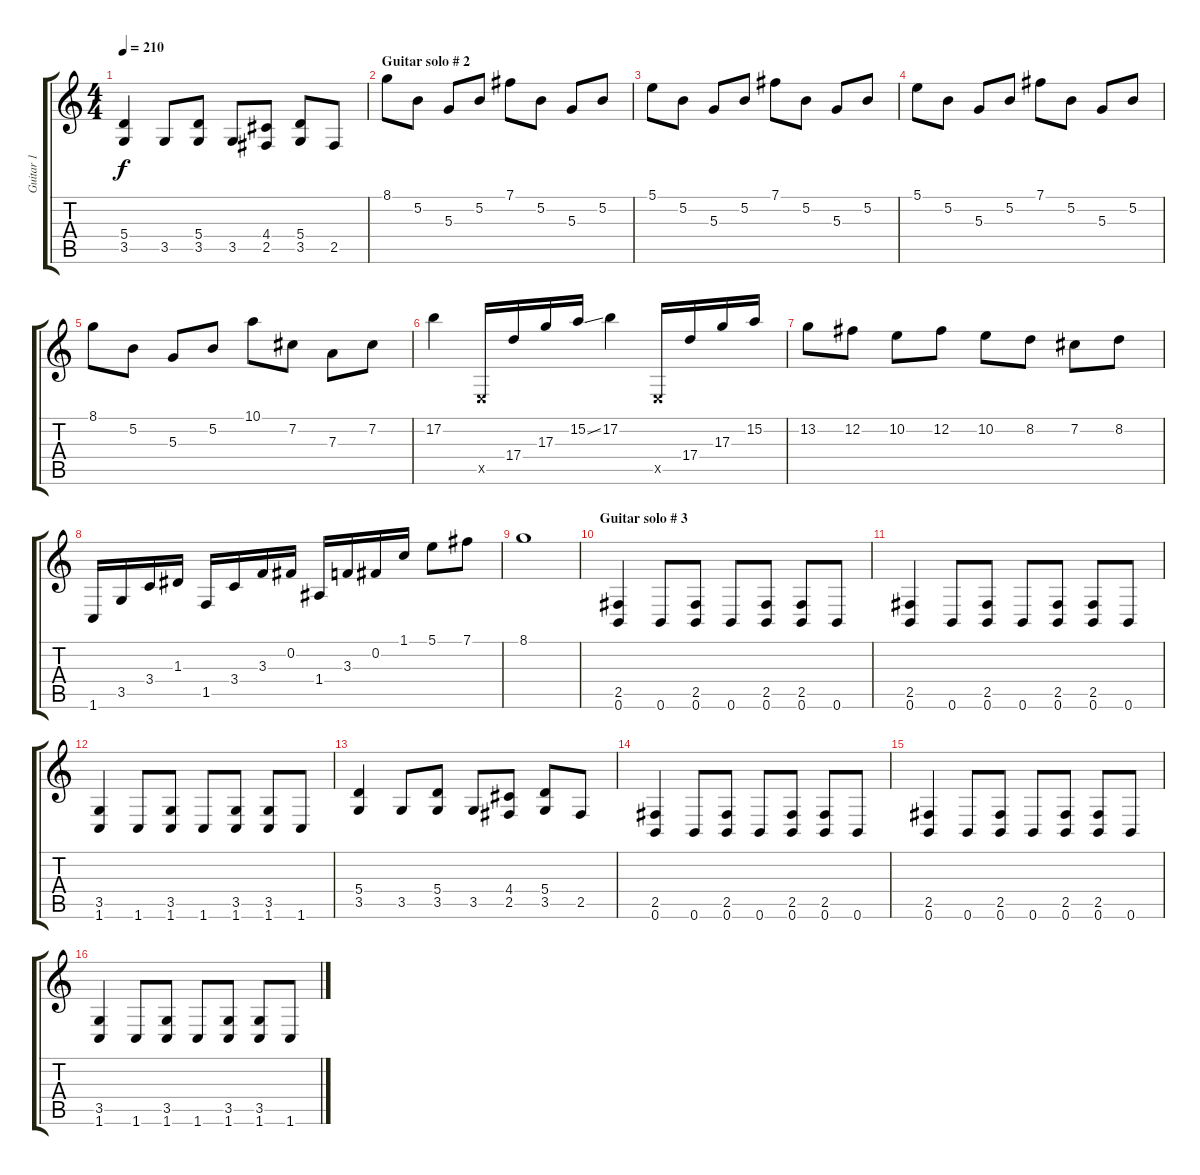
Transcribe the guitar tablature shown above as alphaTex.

\track ("Guitar 1" "Guitar 1") {instrument distortionguitar}
\staff {score tabs}
\tuning (B3 Gb3 D3 A2 E2 B1) {hide}
\ts (4 4)
\tempo 210
\clef g2
\ks c
(5.4 3.5).4{dy f} 3.5.8 (5.4 3.5).8 3.5.8 (4.4 2.5).8 (5.4 3.5).8 2.5.8 |
\section ("" "Guitar solo # 2")
8.1.8 5.2.8 5.3.8 5.2.8 7.1.8 5.2.8 5.3.8 5.2.8 |
5.1.8 5.2.8 5.3.8 5.2.8 7.1.8 5.2.8 5.3.8 5.2.8 |
5.1.8 5.2.8 5.3.8 5.2.8 7.1.8 5.2.8 5.3.8 5.2.8 |
8.1.8 5.2.8 5.3.8 5.2.8 10.1.8 7.2.8 7.3.8 7.2.8 |
17.2.4 0.5{x}.16 17.4.16 17.3.16 15.2{ss}.16 17.2.4 0.5{x}.16 17.4.16 17.3.16 15.2.16 |
13.2.8 12.2.8 10.2.8 12.2.8 10.2.8 8.2.8 7.2.8 8.2.8 |
1.6.16 3.5.16 3.4.16 1.3.16 1.5.16 3.4.16 3.3.16 0.2.16 1.4.16 3.3.16 0.2.16 1.1.16 5.1.8 7.1.8 |
8.1.1 |
\section ("" "Guitar solo # 3")
(2.5 0.6).4 0.6.8 (2.5 0.6).8 0.6.8 (2.5 0.6).8 (2.5 0.6).8 0.6.8 |
(2.5 0.6).4 0.6.8 (2.5 0.6).8 0.6.8 (2.5 0.6).8 (2.5 0.6).8 0.6.8 |
(3.5 1.6).4 1.6.8 (3.5 1.6).8 1.6.8 (3.5 1.6).8 (3.5 1.6).8 1.6.8 |
(5.4 3.5).4 3.5.8 (5.4 3.5).8 3.5.8 (4.4 2.5).8 (5.4 3.5).8 2.5.8 |
(2.5 0.6).4 0.6.8 (2.5 0.6).8 0.6.8 (2.5 0.6).8 (2.5 0.6).8 0.6.8 |
(2.5 0.6).4 0.6.8 (2.5 0.6).8 0.6.8 (2.5 0.6).8 (2.5 0.6).8 0.6.8 |
(3.5 1.6).4 1.6.8 (3.5 1.6).8 1.6.8 (3.5 1.6).8 (3.5 1.6).8 1.6.8
